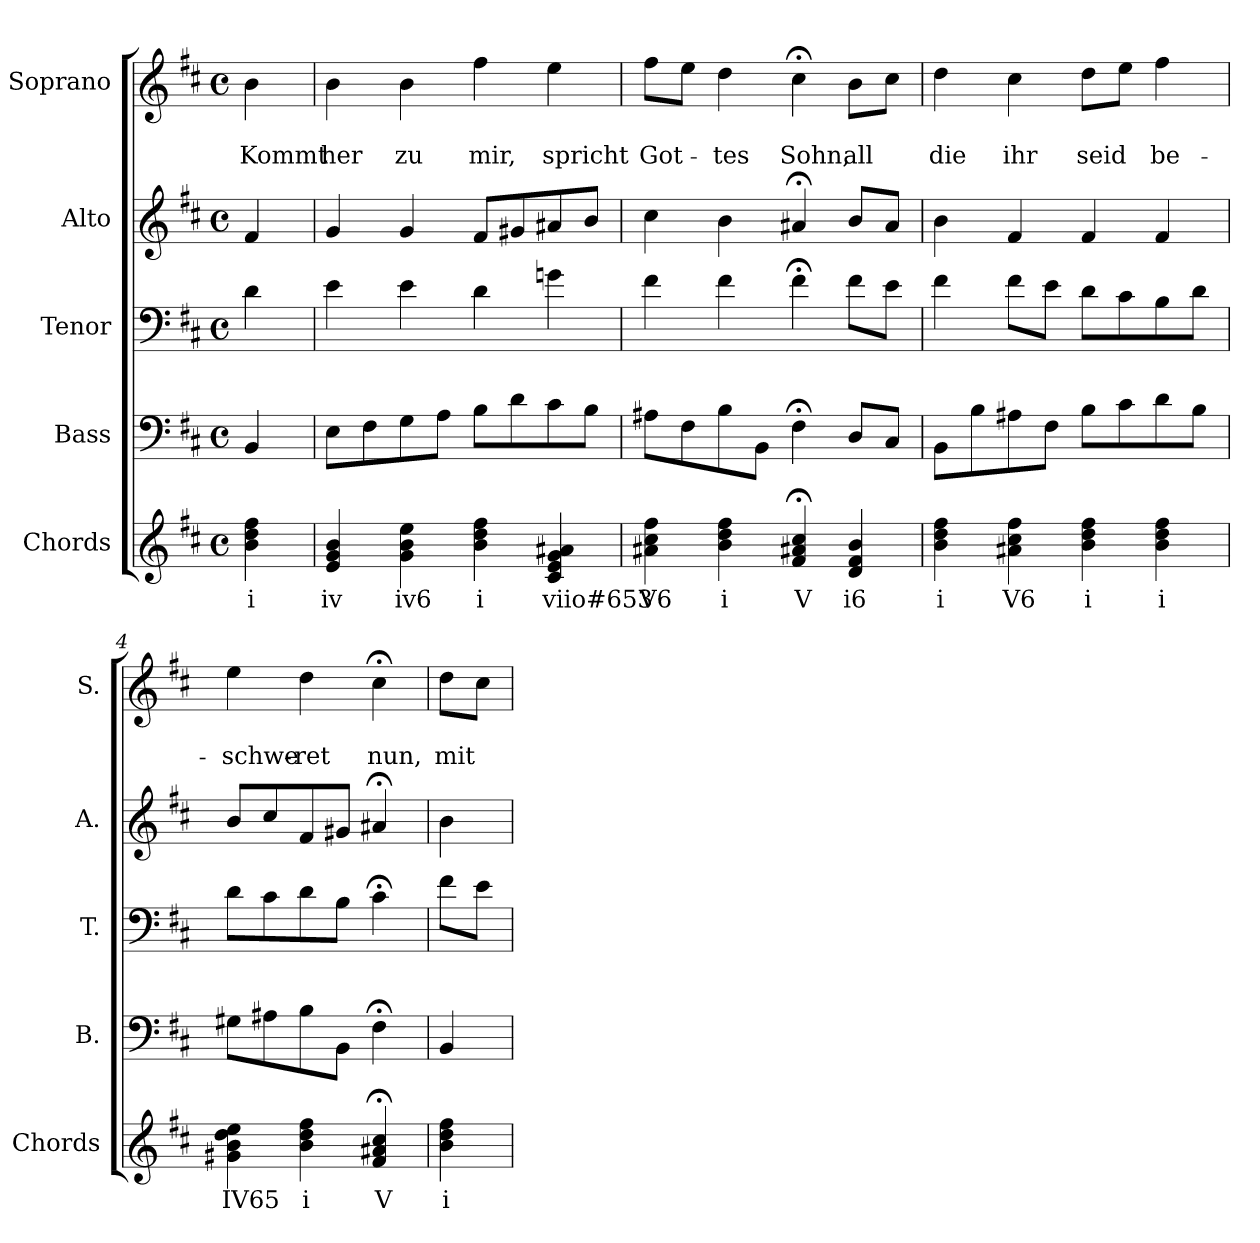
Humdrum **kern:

**kern	**text	**kern	**kern	**kern	**kern	**text	**text
*part5	*part5	*part4	*part3	*part2	*part1	*part1	*part1
*staff5	*staff5	*staff4	*staff3	*staff2	*staff1	*staff1	*staff1
*I"Chords	*	*I"Bass	*I"Tenor	*I"Alto	*I"Soprano	*	*
*I'Chords	*	*I'B.	*I'T.	*I'A.	*I'S.	*	*
*clefG2	*	*clefF4	*clefF4	*clefG2	*clefG2	*	*
*k[f#c#]	*	*k[f#c#]	*k[f#c#]	*k[f#c#]	*k[f#c#]	*	*
*b:	*	*D:	*D:	*D:	*b:	*	*
*M4/4	*	*M4/4	*M4/4	*M4/4	*M4/4	*	*
*met(c)	*	*met(c)	*met(c)	*met(c)	*met(c)	*	*
=	=	=	=	=	=	=	=
4bi 4ddi 4ff#i	i	4BB/	4d\	4f#/	4b\	.	Kommt
=1	=1	=1	=1	=1	=1	=1	=1
4ei 4gi 4bi	iv	8E\L	4e\	4g/	4b\	.	her
.	.	8F#\	.	.	.	.	.
4gi 4bi 4eei	iv6	8G\	4e\	4g/	4b\	.	zu
.	.	8A\J	.	.	.	.	.
4bi 4ddi 4ff#i	i	8B\L	4d\	8f#/L	4ff#\	.	mir,
.	.	8d\	.	8g#X/	.	.	.
4c#i 4ei 4gi 4a#Xi	viio#653	8c#\	4gn\	8a#X/	4ee\	.	spricht
.	.	8B\J	.	8b/J	.	.	.
=2	=2	=2	=2	=2	=2	=2	=2
4a#Xi 4cc#i 4ff#i	V6	8A#X\L	4f#\	4cc#\	8ff#\L	.	Got-
.	.	8F#\	.	.	8ee\J	.	.
4bi 4ddi 4ff#i	i	8B\	4f#\	4b\	4dd\	.	-tes
.	.	8BB\J	.	.	.	.	.
4f#i;< 4a#Xi;< 4cc#i;<	V	4F#;<\	4f#;<\	4a#X;</	4cc#;<\	.	Sohn,
4di 4f#i 4bi	i6	8D/L	8f#\L	8b/L	8b\L	.	all
.	.	8C#/J	8e\J	8a#/J	8cc#\J	.	.
=3	=3	=3	=3	=3	=3	=3	=3
4bi 4ddi 4ff#i	i	8BB\L	4f#\	4b\	4dd\	.	die
.	.	8B\	.	.	.	.	.
4a#Xi 4cc#i 4ff#i	V6	8A#X\	8f#\L	4f#/	4cc#\	.	ihr
.	.	8F#\J	8e\J	.	.	.	.
4bi 4ddi 4ff#i	i	8B\L	8d\L	4f#/	8dd\L	.	seid
.	.	8c#\	8c#\	.	8ee\J	.	.
4bi 4ddi 4ff#i	i	8d\	8B\	4f#/	4ff#\	.	be-
.	.	8B\J	8d\J	.	.	.	.
=4	=4	=4	=4	=4	=4	=4	=4
4g#Xi 4bi 4ddi 4eei	IV65	8G#X\L	8d\L	8b/L	4ee\	.	-schwe-
.	.	8A#X\	8c#\	8cc#/	.	.	.
4bi 4ddi 4ff#i	i	8B\	8d\	8f#/	4dd\	.	-ret
.	.	8BB\J	8B\J	8g#X/J	.	.	.
4f#i;< 4a#Xi;< 4cc#i;<	V	4F#;<\	4c#;<\	4a#X;</	4cc#;<\	.	nun,
!!LO:LB:g=z
=4a	=4a	=4a	=4a	=4a	=4a	=4a	=4a
4bi 4ddi 4ff#i	i	4BB/	8f#\L	4b\	8dd\L	.	mit
.	.	.	8e\J	.	8cc#\J	.	.
=	=	=	=	=	=	=	=
*-	*-	*-	*-	*-	*-	*-	*-
